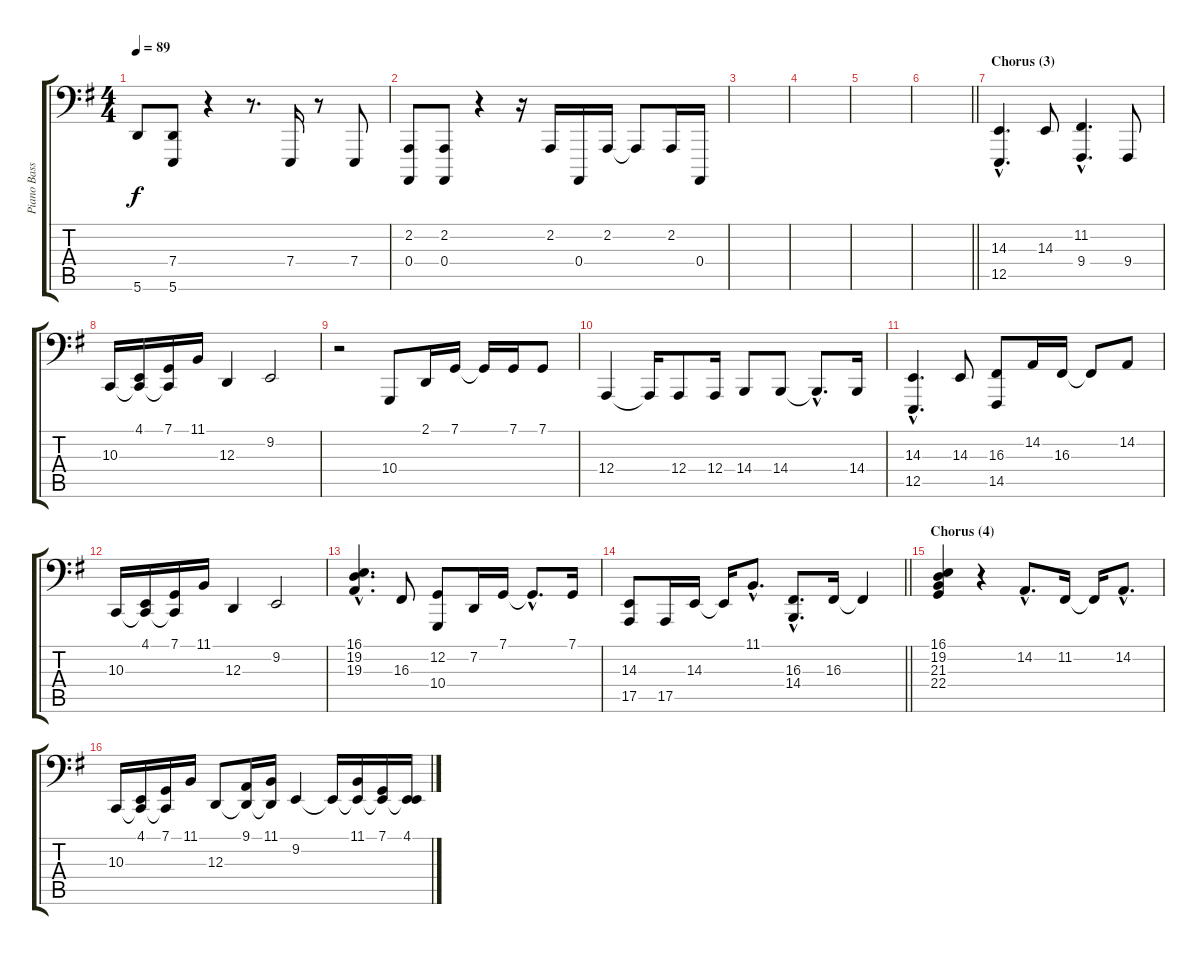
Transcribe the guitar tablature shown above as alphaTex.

\track ("Piano Bass" "Piano Bass") {instrument brightacousticpiano}
\staff {score tabs}
\tuning (C2 G1 D1 A0 E0 A-1) {hide}
\ts (4 4)
\tempo 89
\clef f4
\ks g
5.6.8{dy f} (7.4 5.6).8 r.4 r.8{d} 7.4.16 r.8 7.4.8 |
(2.2 0.4).8 (2.2 0.4).8 r.4 r.16 2.2.16 0.4.16 2.2.16 2.2{t}.8 2.2.16 0.4.16 |
|
|
|
\barLineRight lightlight
|
\section ("" "Chorus (3)")
(14.3{hac} 12.5{hac}).4{d} 14.3.8 (11.2{hac} 9.4{hac}).4{d} 9.4.8 |
10.3.16 (4.1 10.3{t}).16 (7.1 10.3{t}).16 11.1.16 12.3.4 9.2.2 |
r.2 10.4.8 2.1.16 7.1.16 7.1{t}.16 7.1.16 7.1.8 |
12.4.4 12.4{t}.16 12.4.8 12.4.16 14.4.8 14.4.8 14.4{hac t}.8{d} 14.4.16 |
(14.3{hac} 12.5{hac}).4{d} 14.3.8 (16.3 14.5).8 14.2.16 16.3.16 16.3{t}.8 14.2.8 |
10.3.16 (4.1 10.3{t}).16 (7.1 10.3{t}).16 11.1.16 12.3.4 9.2.2 |
(16.1{hac} 19.2{hac} 19.3{hac}).4{d} 16.3.8 (12.2 10.4).8 7.2.16 7.1.16 7.1{hac t}.8{d} 7.1.16 |
\barLineRight lightlight
(14.3 17.5).8 17.5.16 14.3.16 14.3{t}.16 11.1{hac}.8{d} (16.3{hac} 14.4{hac}).8{d} 16.3.16 16.3{t}.4 |
\section ("" "Chorus (4)")
(16.1 19.2 21.3 22.4).4 r.4 14.2{hac}.8{d} 11.2.16 11.2{t}.16 14.2{hac}.8{d} |
10.3.16 (4.1 10.3{t}).16 (7.1 10.3{t}).16 11.1.16 12.3.8 (9.1 12.3{t}).16 (11.1 12.3{t}).16 9.2.4 9.2{t}.16 (11.1 9.2{t}).16 (7.1 9.2{t}).16 (4.1 9.2{t}).16
